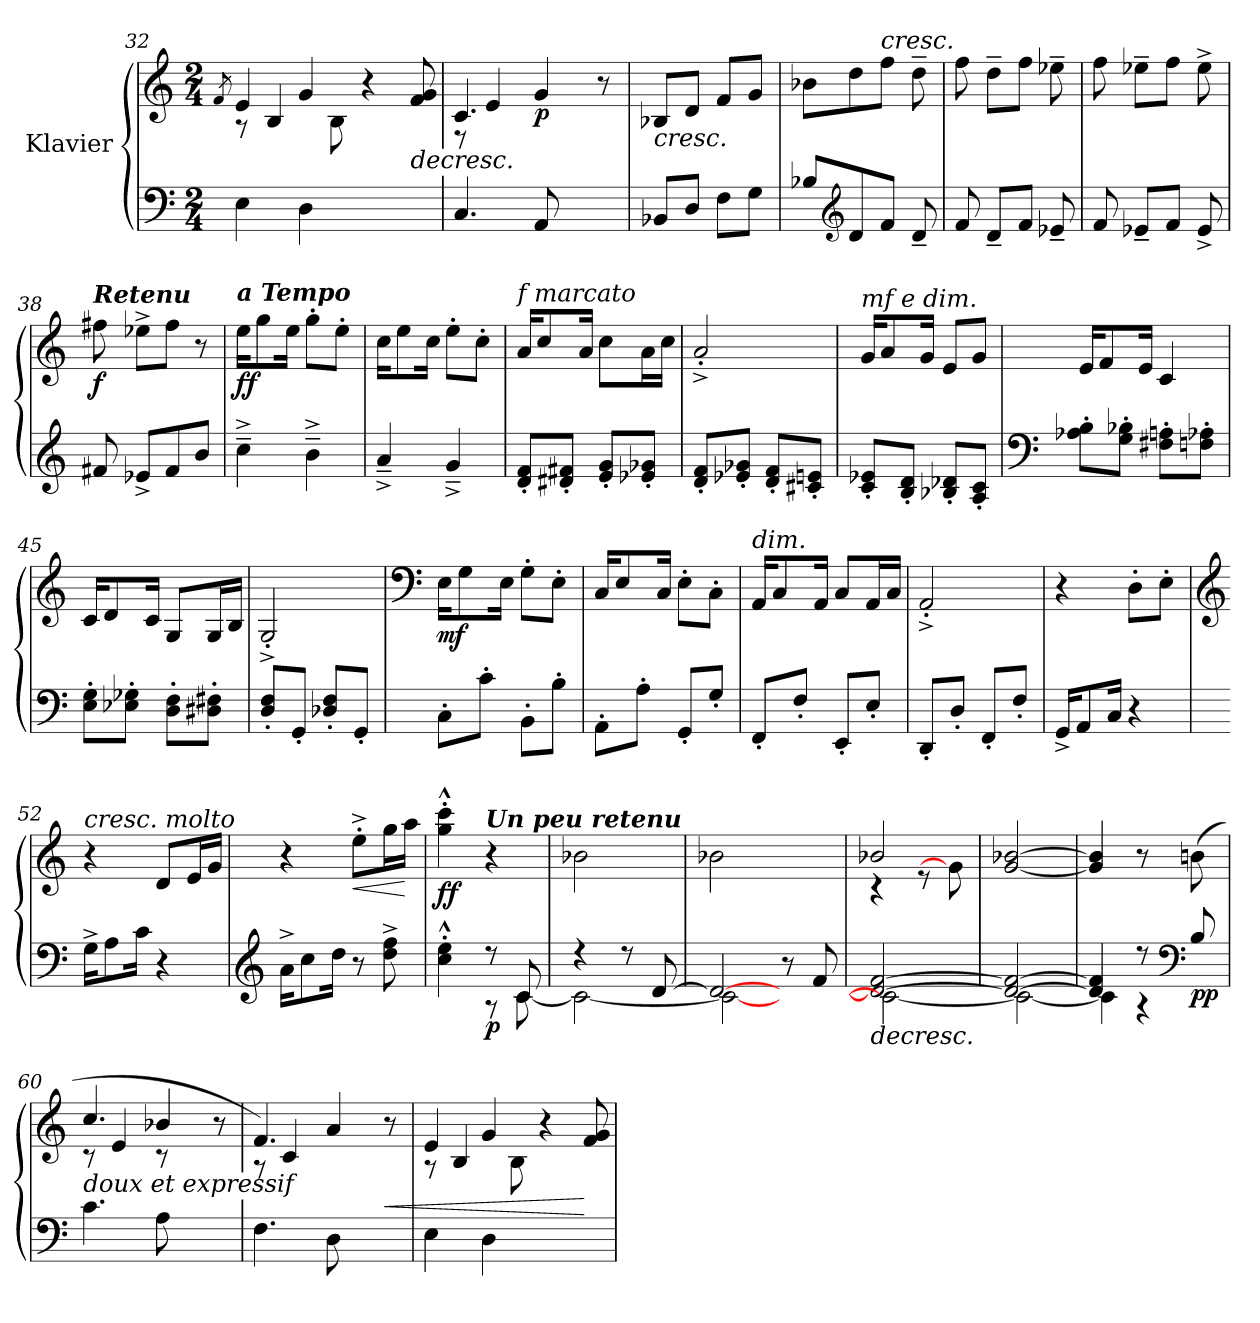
**kern	**kern	**dynam
*part1	*part1	*part1
*staff2	*staff1	*staff1/2
*I"Klavier	*	*
*clefF4	*clefG2	*
*k[]	*k[]	*
*M2/4	*M2/4	*
=32	=32	=32
.	8qf/	.
*	*^	*
4E\	4e/	8r	.
.	.	4B/	.
4D\	4g/	.	.
.	.	8B\	.
4.ryy	4r	4.ryy	.
!	!	!	!LO:HP:b
.	8f/ 8g/	.	>
=33	=33	=33	=33
4.C/	(4.c/	8r	.
.	.	4e/	.
!	!	!	!LO:DY:b
8AA/	4g/	4.ryy	p
4ryy	.	.	.
.	8r	.	.
*	*v	*v	*
=34	=34	=34
!	!	!LO:HP:b
8BB-X/L	8B-X/L	<
8D/J	8d/J	.
8F\L	8f/L	.
8G\J	8g/J	.
=35	=35	=35
8B-X/L	8b-X\L	.
*clefG2	*	*
8d/	8dd\	.
!	!LO:TX:a:i:t=cresc.	!
8f/J	(8ff\J	]
8d~/	8dd~\	.
=36	=36	=36
8f/	8ff\	.
8d~/L	8dd~\L	.
8f/J	8ff\J	.
8e-X~/	8ee-X~\	.
=37	=37	=37
8f/	8ff\	.
8e-X~/L	8ee-X~\L	.
8f/J	8ff\J	.
8e-^/	8ee-^\	.
!!LO:LB:g=z
=38	=38	=38
!	!LO:TX:a:Bi:t=Retenu	!
!	!	!LO:DY:b
8f#X/	8ff#X\	f
8e-X^/L	8ee-X^\L	.
8f#/	8ff#\J	.
8b/J	8r	.
=39	=39	=39
!	!LO:TX:a:Bi:t=a Tempo	!
!	!	!LO:DY:b
4cc~^\	16ee\KL	ff
.	8gg\	.
.	16ee\Jk	.
4b~^\	8gg'\L	.
.	8ee'\J	.
=40	=40	=40
4a~^/	16cc\KL	.
.	8ee\	.
.	16cc\Jk	.
4g~^/	8ee'\L	.
.	8cc'\J	.
=41	=41	=41
!	!LO:TX:a:i:t=f  marcato	!
8d/' 8f/'L	16a/KL	.
.	8cc/	.
8d#X/' 8f#X/'J	.	.
.	16a/Jk	.
8e/' 8g/'L	8cc\L	.
8e-X/' 8g-X/'J	16a\L	.
.	16cc\JJ	.
=42	=42	=42
8d/' 8f/'L	2a'^/	.
8e-X/' 8g-X/'J	.	.
8d/' 8f/'L	.	.
8c#X/' 8en/'J	.	.
=43	=43	=43
!	!LO:TX:a:i:t=mf e dim.	!
8c/' 8e-X/'L	16g/KL	.
.	8a/	.
8B/' 8d/'J	.	.
.	16g/Jk	.
8B-X/' 8d-X/'L	8e/L	.
8A/' 8c/'J	8g/J	.
!!LO:LB:g=z
=44	=44	=44
*clefF4	*	*
8A-X\' 8B\'L	16e/KL	.
.	8f/	.
8G\' 8B-X\'J	.	.
.	16e/Jk	.
8F#X\' 8An\'L	4c/	.
8Fn\' 8A-X\'J	.	.
=45	=45	=45
8E\' 8G\'L	16c/KL	.
.	8d/	.
8E-X\' 8G-X\'J	.	.
.	16c/Jk	.
8D\' 8F\'L	8G/L	.
8D#X\' 8F#X\'J	16G/L	.
.	16B/JJ	.
=46	=46	=46
8D/' 8F/'L	2G'^/	.
8GG'/J	.	.
8D-X/' 8F/'L	.	.
8GG'/J	.	.
=47	=47	=47
*	*clefF4	*
!	!	!LO:DY:b
8C'\L	16E\KL	mf
.	8G\	.
8c'\J	.	.
.	16E\Jk	.
8BB'\L	8G'\L	.
8B'\J	8E'\J	.
=48	=48	=48
8AA'\L	16C/KL	.
.	8E/	.
8A'\J	.	.
.	16C/Jk	.
8GG'/L	8E'\L	.
8G'/J	8C'\J	.
=49	=49	=49
!	!LO:TX:a:i:t=dim.	!
8FF'/L	16AA/KL	.
.	8C/	.
8F'/J	.	.
.	16AA/Jk	.
8EE'/L	8C/L	.
8E'/J	16AA/L	.
.	16C/JJ	.
!!LO:LB:g=z
=50	=50	=50
8DD'/L	2AA'^/	.
8D'/J	.	.
8FF'/L	.	.
8F'/J	.	.
=51	=51	=51
16GG^/KL	4r	.
8AA/	.	.
16C/Jk	.	.
4r	8D'\L	.
.	8E'\J	.
=52	=52	=52
*	*clefG2	*
!	!LO:TX:a:i:t=cresc. molto	!
16G^\KL	4r	.
8A\	.	.
16c\Jk	.	.
4r	8d/L	.
.	16e/L	.
.	16g/JJ	.
=53	=53	=53
*clefG2	*	*
16a^\KL	4r	.
8cc\	.	.
16dd\Jk	.	.
!	!	!LO:HP:b
8r	8ee'^\L	<
8dd\^ 8ff\^	16gg\L	.
.	16aa\JJ	[
=54	=54	=54
*^	*	*
!	!	!	!LO:DY:b
4cc\'^^ 4ee\'^^	4ryy	4gg\'^^ 4ccc\'^^	ff
!	!	!LO:TX:a:Bi:t=Un peu retenu	!
!	!	!	!LO:DY:b=2
8r	8r	4r	p
8c/	[8c\	.	.
=55	=55	=55	=55
4r	2c\_	2b-X\	.
8r	.	.	.
[8d/	.	.	.
*v	*v	*	*
.	.	[
=56	=56	=56
*^	*	*
2d/_	2c\_	2b-X\	.
8r	4ryy	4ryy	.
8f/	.	.	.
!!LO:LB:g=z
=57	=57	=57	=57
!	!	!	!LO:HP:b=2
*	*	*^	*
2d/_ [2f/	2c\_	2b-X/	4r	>
.	.	.	8r	.
.	.	.	8g\]	.
*	*	*v	*v	*
=58	=58	=58	=58
2d/_ 2f/_	2c\_	[2g/ [2b-X/	.
=59	=59	=59	=59
4d/] 4f/]	4c\]	4g/] 4b-/]	.
8r	4r	8r	.
*clefF4	*	*	*
!	!	!	!LO:DY:b=2
8B/	.	(>8bn\	pp
*v	*v	*	*
=60	=60	=60
*	*^	*
!LO:TX:a:i:t=doux et expressif	!	!	!
4.c\	4.cc/	8r	.
.	.	4e/	.
8A\	4b-X/	8r	.
4ryy	.	4ryy	.
.	8r	.	.
=61	=61	=61	=61
4.F\	4.f/)	8r	.
.	.	4c/	.
8D\	4a/	4.ryy	.
4ryy	.	.	.
!	!	!	!LO:HP:b
.	8r	.	<
*	*v	*v	*
.	.	]
=62	=62	=62
*	*^	*
4E\	4e/	8r	.
.	.	4B/	.
4D\	4g/	.	.
.	.	8B\	.
4.ryy	4r	4.ryy	.
.	8f/ 8g/	.	[
*	*v	*v	*
=	=	=
*-	*-	*-
